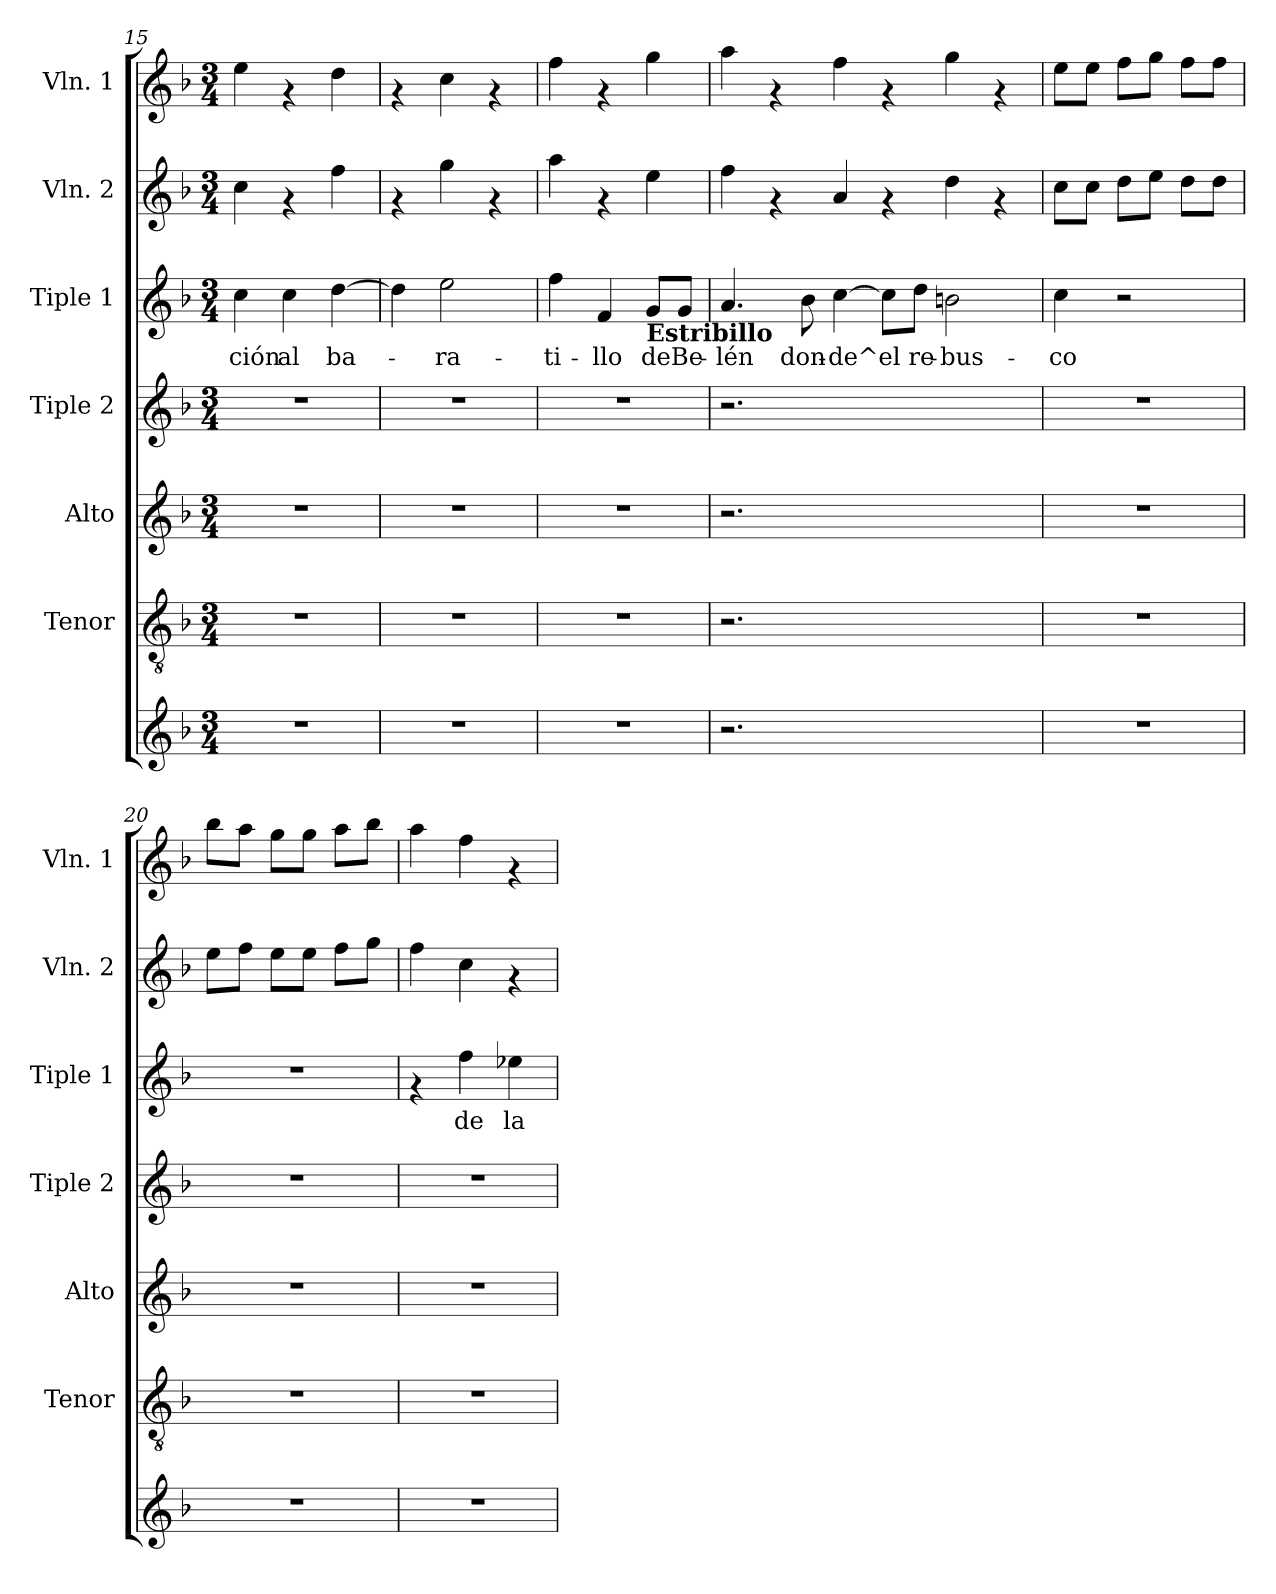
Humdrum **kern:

**kern	**kern	**kern	**kern	**kern	**text	**kern	**kern
*part7	*part6	*part5	*part4	*part3	*part3	*part2	*part1
*staff7	*staff6	*staff5	*staff4	*staff3	*staff3	*staff2	*staff1
*	*I"Tenor	*I"Alto	*I"Tiple 2	*I"Tiple 1	*	*I"Vln. 2	*I"Vln. 1
*	*I'Tenor	*I'Alto	*I'Tiple 2	*I'Tiple 1	*	*I'Vln. 2	*I'Vln. 1
!!LO:PB:g=z
*clefG2	*clefGv2	*clefG2	*clefG2	*clefG2	*	*clefG2	*clefG2
*ITrd7c12	*	*	*	*	*	*	*
*k[b-]	*k[b-]	*k[b-]	*k[b-]	*k[b-]	*	*k[b-]	*k[b-]
*F:	*F:	*F:	*F:	*F:	*	*F:	*F:
*M3/4	*M3/4	*M3/4	*M3/4	*M3/4	*	*M3/4	*M3/4
=15	=15	=15	=15	=15	=15	=15	=15
!	!	!	!	!	!LO:LY:b	!	!
2.r	2.r	2.r	2.r	4cc\	-ción	4cc\	4ee\
!	!	!	!	!	!LO:LY:b	!	!
.	.	.	.	4cc\	al	4rf	4rf
!	!	!	!	!	!LO:LY:b	!	!
.	.	.	.	[>4dd\	ba-	4ff\	4dd\
=16	=16	=16	=16	=16	=16	=16	=16
2.r	2.r	2.r	2.r	4dd\]	.	4rf	4rf
!	!	!	!	!	!LO:LY:b	!	!
.	.	.	.	2ee\	-ra-	4gg\	4cc\
.	.	.	.	.	.	4rf	4rf
=17	=17	=17	=17	=17	=17	=17	=17
!	!	!	!	!	!LO:LY:b	!	!
2.r	2.r	2.r	2.r	4ff\	-ti-	4aa\	4ff\
!	!	!	!	!	!LO:LY:b	!	!
.	.	.	.	4f/	-llo	4rf	4rf
!	!	!	!	!LO:TX:b:B:t=Estribillo	!	!	!
!	!	!	!	!	!LO:LY:b	!	!
.	.	.	.	8g/L	deBe-	4ee\	4gg\
.	.	.	.	8g/J	.	.	.
=18	=18	=18	=18	=18	=18	=18	=18
!	!	!	!	!	!LO:LY:b	!	!
2.r	2.r	2.r	2.r	4.a/	-lén	4ff\	4aa\
.	.	.	.	.	.	4rf	4rf
!	!	!	!	!	!LO:LY:b	!	!
.	.	.	.	8b-\	don-	.	.
!	!	!	!	!	!LO:LY:b	!	!
.	.	.	.	[>4cc\	-de^el	4a/	4ff\
2.ryy	2.ryy	2.ryy	2.ryy	8cc\L]	.	4rf	4rf
!	!	!	!	!	!LO:LY:b	!	!
.	.	.	.	8dd\J	re-	.	.
!	!	!	!	!	!LO:LY:b	!	!
.	.	.	.	2bn\	-bus-	4dd\	4gg\
.	.	.	.	.	.	4rf	4rf
=19	=19	=19	=19	=19	=19	=19	=19
!	!	!	!	!	!LO:LY:b	!	!
2.r	2.r	2.r	2.r	4cc\	-co	8cc\L	8ee\L
.	.	.	.	.	.	8cc\J	8ee\J
.	.	.	.	2r	.	8dd\L	8ff\L
.	.	.	.	.	.	8ee\J	8gg\J
.	.	.	.	.	.	8dd\L	8ff\L
.	.	.	.	.	.	8dd\J	8ff\J
=20	=20	=20	=20	=20	=20	=20	=20
2.r	2.r	2.r	2.r	2.r	.	8ee\L	8bb-\L
.	.	.	.	.	.	8ff\J	8aa\J
.	.	.	.	.	.	8ee\L	8gg\L
.	.	.	.	.	.	8ee\J	8gg\J
.	.	.	.	.	.	8ff\L	8aa\L
.	.	.	.	.	.	8gg\J	8bb-\J
!!LO:LB:g=z
=21	=21	=21	=21	=21	=21	=21	=21
2.r	2.r	2.r	2.r	4rf	.	4ff\	4aa\
!	!	!	!	!	!LO:LY:b	!	!
.	.	.	.	4ff\	de	4cc\	4ff\
!	!	!	!	!	!LO:LY:b	!	!
.	.	.	.	4ee-X\	la	4rf	4rf
=	=	=	=	=	=	=	=
*-	*-	*-	*-	*-	*-	*-	*-
